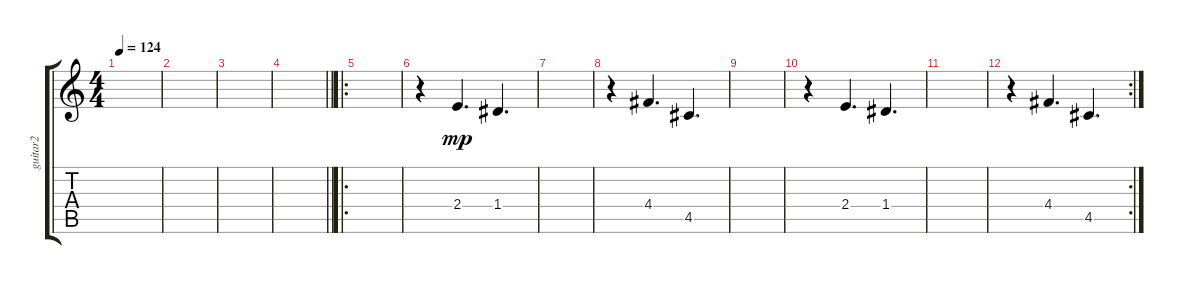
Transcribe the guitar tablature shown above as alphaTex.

\track ("guitar2" "guitar2") {instrument distortionguitar}
\staff {score tabs}
\tuning (E4 B3 G3 D3 A2 E2) {hide}
\ts (4 4)
\tempo 124
\clef g2
\ks c
|
|
|
\barLineRight lightlight
|
\ro
|
r.4 2.4.4{d dy mp} 1.4.4{d} |
|
r.4 4.4.4{d} 4.5.4{d} |
|
r.4 2.4.4{d} 1.4.4{d} |
|
\rc 2
r.4 4.4.4{d} 4.5.4{d}
